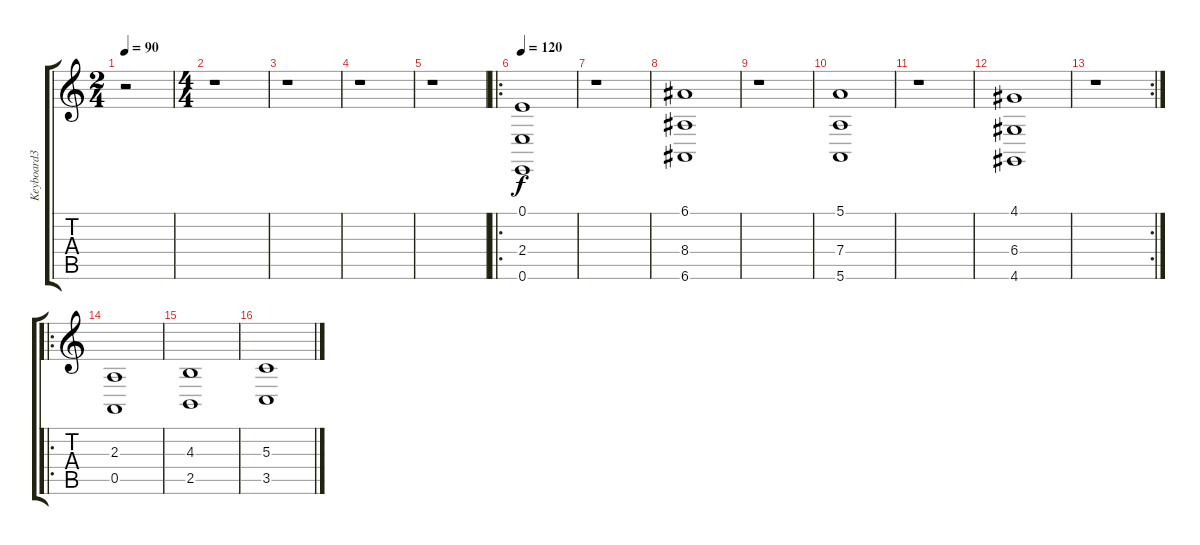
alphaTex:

\track ("Keyboard3" "Keyboard3") {instrument orchestrahit}
\staff {score tabs}
\tuning (E4 B3 G3 D3 A2 E2) {hide}
\ts (2 4)
\tempo 90
\clef g2
\ks c
r.2{dy f instrument orchestrahit} |
\ts (4 4)
r.1 |
r.1 |
r.1 |
r.1 |
\ro
\tempo 120
(0.1 2.4 0.6).1 |
r.1 |
(6.1 8.4 6.6).1 |
r.1 |
(5.1 7.4 5.6).1 |
r.1 |
(4.1 6.4 4.6).1 |
\rc 2
r.1 |
\ro
(2.3 0.5).1 |
(4.3 2.5).1 |
(5.3 3.5).1
